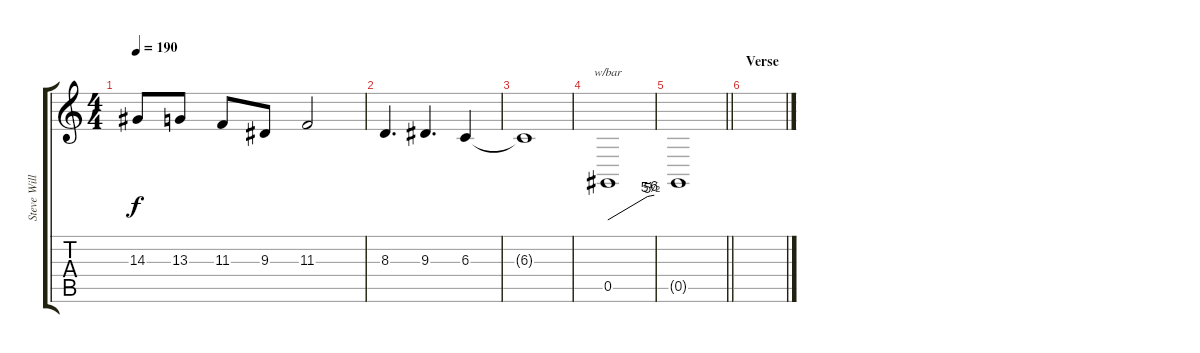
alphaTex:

\track ("Steve Williams" "Steve Will") {instrument lead1square}
\staff {score tabs}
\tuning (Eb4 Bb3 Gb3 Db3 Ab2 Eb2) {hide}
\ts (4 4)
\tempo 190
\clef g2
\ks c
14.3.8{dy f} 13.3.8 11.3.8 9.3.8 11.3.2 |
8.3.4{d} 9.3.4{d} 6.3.4 |
6.3{t}.1 |
0.5.1{tbe (custom default 0 0 51 20 55 22 60 24) instrument lead2sawtooth} |
\barLineRight lightlight
0.5{t}.1 |
\section ("" "Verse")
